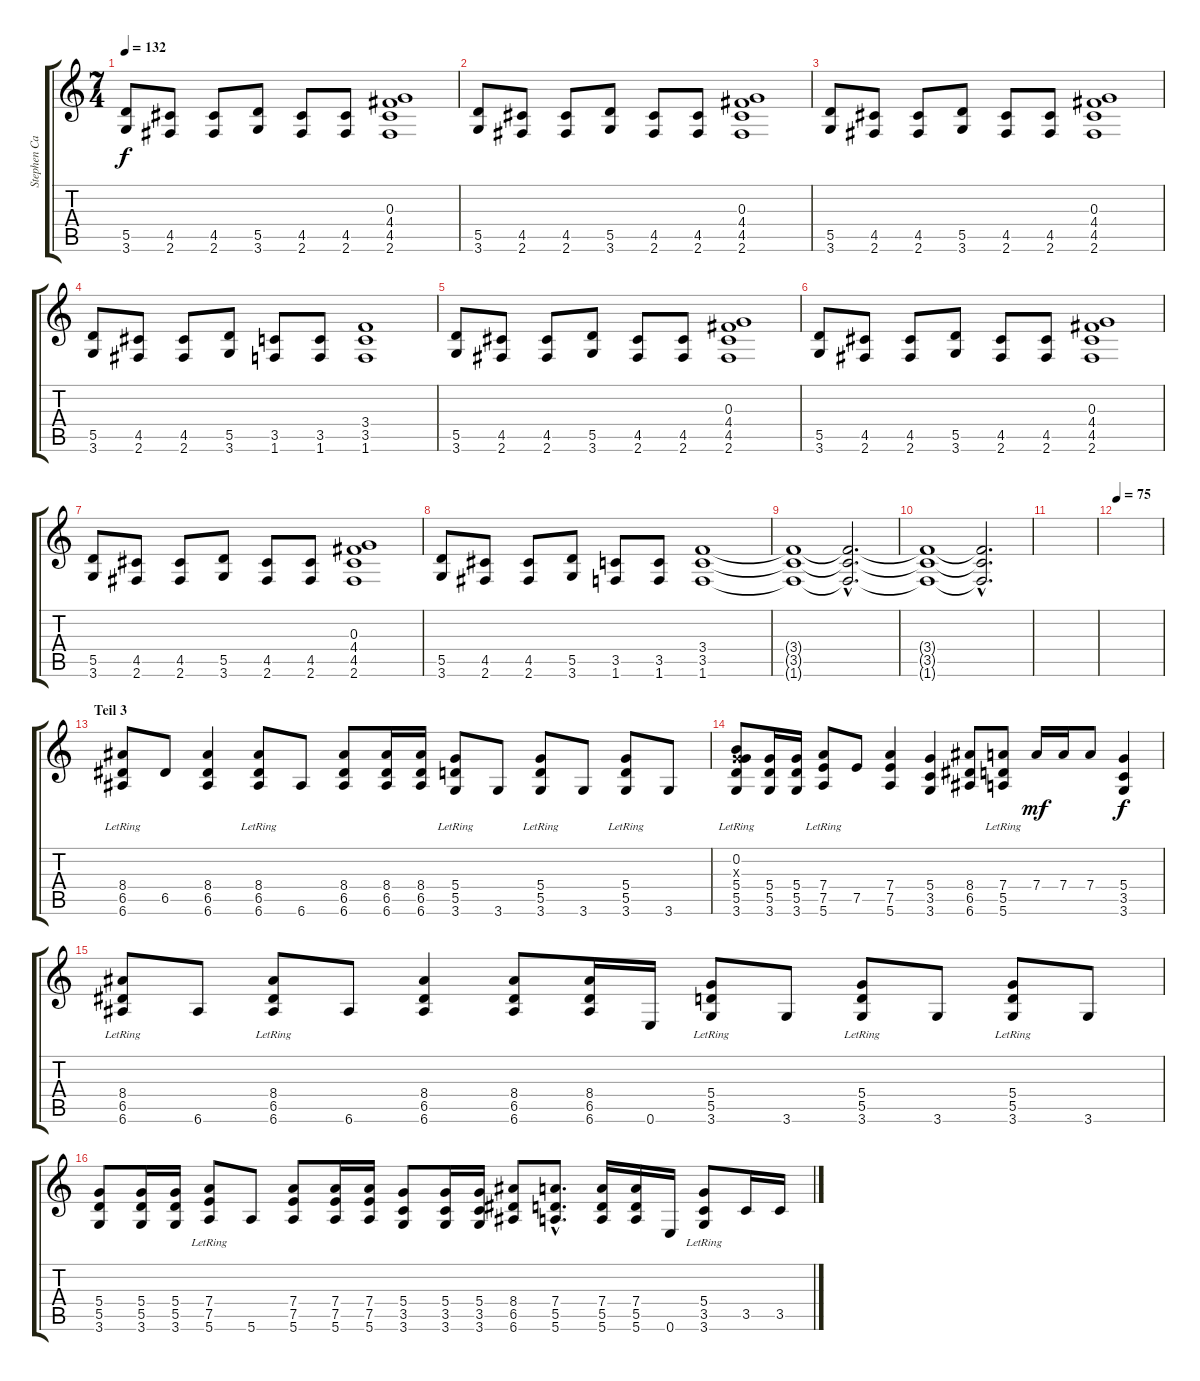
\track ("Stephen Carpenter" "Stephen Ca") {instrument distortionguitar}
\staff {score tabs}
\tuning (E4 B3 G3 D3 A2 E2) {hide}
\ts (7 4)
\tempo 132
\clef g2
\ks c
(5.5 3.6).8{dy f} (4.5 2.6).8 (4.5 2.6).8 (5.5 3.6).8 (4.5 2.6).8 (4.5 2.6).8 (0.3 4.4 4.5 2.6).1 |
(5.5 3.6).8 (4.5 2.6).8 (4.5 2.6).8 (5.5 3.6).8 (4.5 2.6).8 (4.5 2.6).8 (0.3 4.4 4.5 2.6).1 |
(5.5 3.6).8 (4.5 2.6).8 (4.5 2.6).8 (5.5 3.6).8 (4.5 2.6).8 (4.5 2.6).8 (0.3 4.4 4.5 2.6).1 |
(5.5 3.6).8 (4.5 2.6).8 (4.5 2.6).8 (5.5 3.6).8 (3.5 1.6).8 (3.5 1.6).8 (3.4 3.5 1.6).1 |
(5.5 3.6).8 (4.5 2.6).8 (4.5 2.6).8 (5.5 3.6).8 (4.5 2.6).8 (4.5 2.6).8 (0.3 4.4 4.5 2.6).1 |
(5.5 3.6).8 (4.5 2.6).8 (4.5 2.6).8 (5.5 3.6).8 (4.5 2.6).8 (4.5 2.6).8 (0.3 4.4 4.5 2.6).1 |
(5.5 3.6).8 (4.5 2.6).8 (4.5 2.6).8 (5.5 3.6).8 (4.5 2.6).8 (4.5 2.6).8 (0.3 4.4 4.5 2.6).1 |
(5.5 3.6).8 (4.5 2.6).8 (4.5 2.6).8 (5.5 3.6).8 (3.5 1.6).8 (3.5 1.6).8 (3.4 3.5 1.6).1 |
(3.4{t} 3.5{t} 1.6{t}).1{volume 0} (3.4{hac t} 3.5{hac t} 1.6{hac t}).2{d} |
(3.4{t} 3.5{t} 1.6{t}).1 (3.4{hac t} 3.5{hac t} 1.6{hac t}).2{d} |
|
\tempo 75
|
\section ("" "Teil 3")
(8.4{lr} 6.5 6.6{lr}).8{volume 8 instrument acousticguitarsteel} 6.5.8 (8.4 6.5 6.6).4 (8.4{lr} 6.5{lr} 6.6).8 6.6.8 (8.4 6.5 6.6).8 (8.4 6.5 6.6).16 (8.4 6.5 6.6).16 (5.4{lr} 5.5{lr} 3.6).8 3.6.8 (5.4{lr} 5.5{lr} 3.6).8 3.6.8 (5.4{lr} 5.5{lr} 3.6).8 3.6.8 |
(0.2{lr} 0.3{x} 5.4 5.5 3.6).8{volume 10} (5.4 5.5 3.6).16 (5.4 5.5 3.6).16 (7.4{lr} 7.5 5.6{lr}).8{instrument distortionguitar} 7.5.8 (7.4 7.5 5.6).4 (5.4 3.5 3.6).4 (8.4 6.5 6.6).8 (7.4 5.5{lr} 5.6{lr}).8 7.4.16{dy mf} 7.4.16 7.4.8 (5.4 3.5 3.6).4{dy f} |
(8.4{lr} 6.5{lr} 6.6).8 6.6.8 (8.4{lr} 6.5{lr} 6.6).8 6.6.8 (8.4 6.5 6.6).4 (8.4 6.5 6.6).8 (8.4 6.5 6.6).16 0.6.16 (5.4{lr} 5.5{lr} 3.6).8 3.6.8 (5.4{lr} 5.5{lr} 3.6).8 3.6.8 (5.4{lr} 5.5{lr} 3.6).8 3.6.8 |
(5.4 5.5 3.6).8 (5.4 5.5 3.6).16 (5.4 5.5 3.6).16 (7.4{lr} 7.5{lr} 5.6).8 5.6.8 (7.4 7.5 5.6).8 (7.4 7.5 5.6).16 (7.4 7.5 5.6).16 (5.4 3.5 3.6).8 (5.4 3.5 3.6).16 (5.4 3.5 3.6).16 (8.4 6.5 6.6).8 (7.4{hac} 5.5{hac} 5.6{hac}).8{d} (7.4 5.5 5.6).16 (7.4 5.5 5.6).16 0.6.16 (5.4{lr} 3.5 3.6{lr}).8 3.5.16 3.5.16
